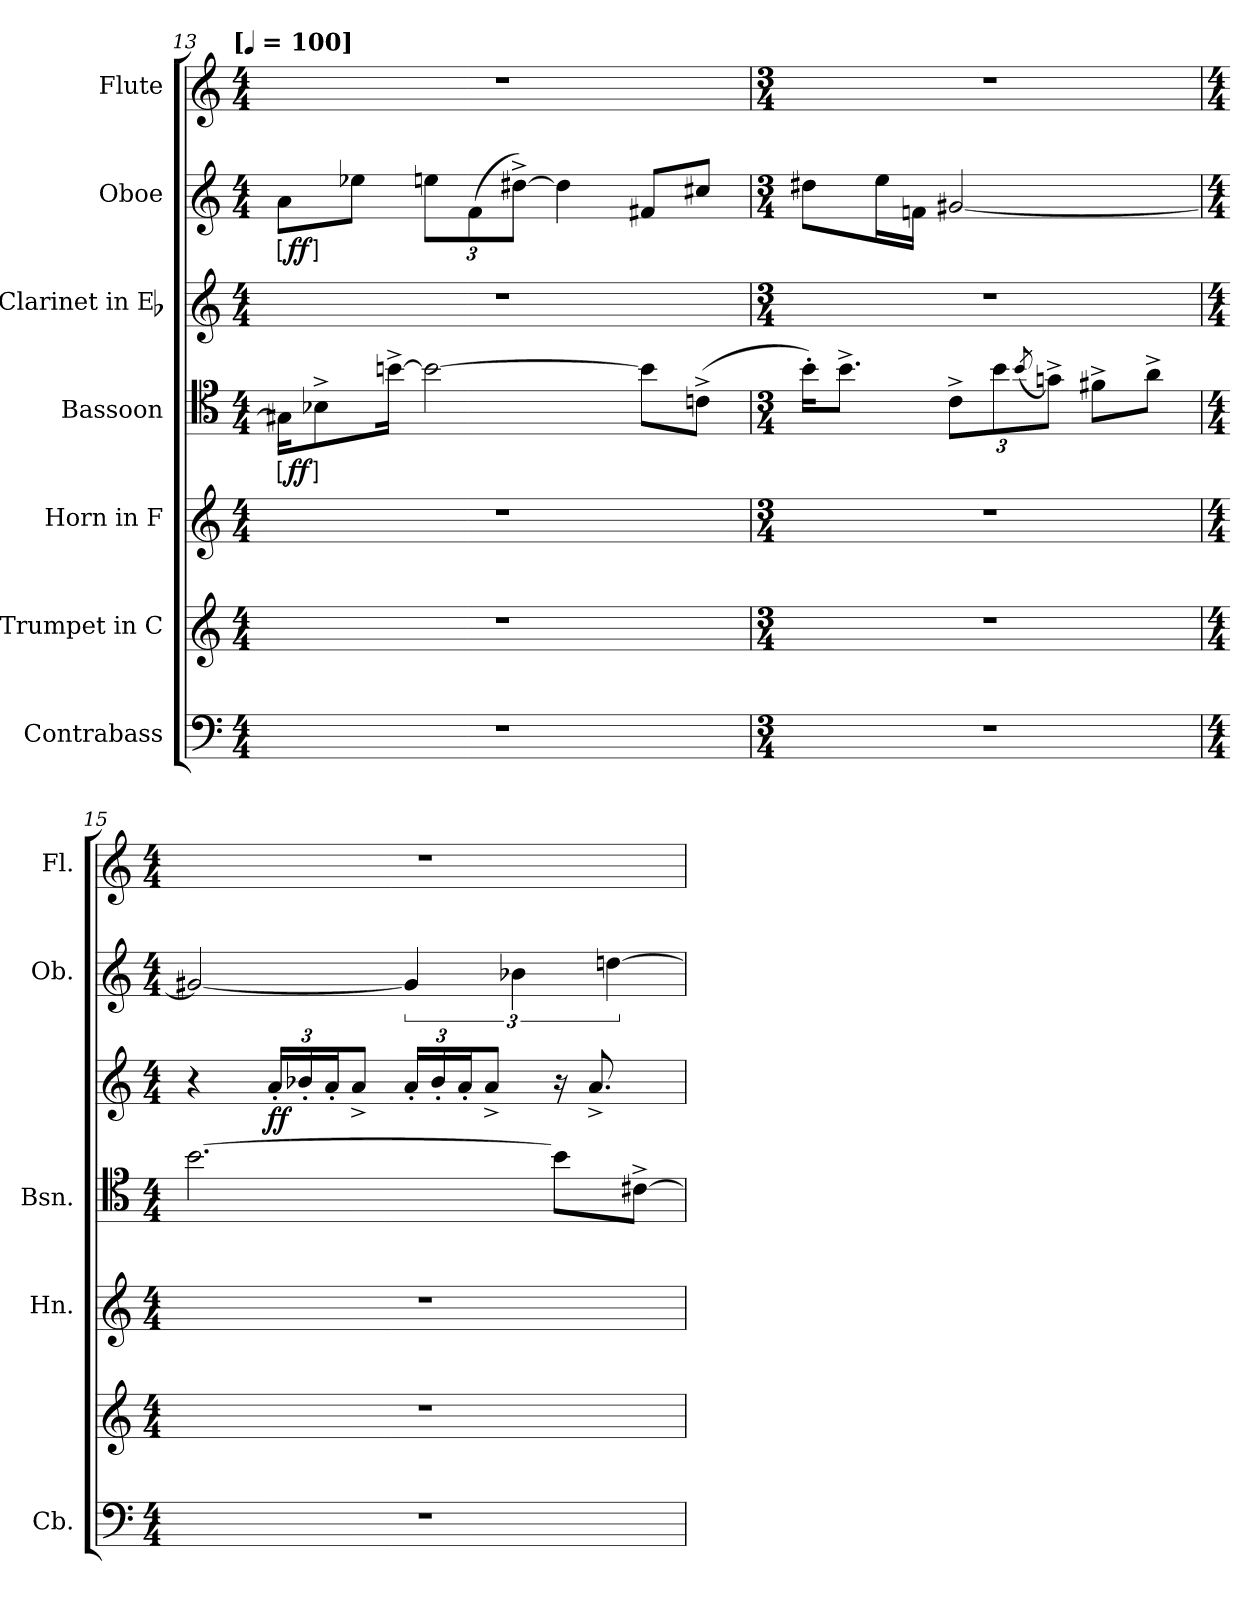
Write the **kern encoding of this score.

**kern	**kern	**kern	**kern	**dynam	**kern	**dynam	**kern	**dynam	**kern
*part7	*part6	*part5	*part4	*part4	*part3	*part3	*part2	*part2	*part1
*staff7	*staff6	*staff5	*staff4	*staff4	*staff3	*staff3	*staff2	*staff2	*staff1
*I"Contrabass	*I"Trumpet in C	*I"Horn in F	*I"Bassoon	*	*I"Clarinet in Eb	*	*I"Oboe	*	*I"Flute
*I'Cb.	*	*I'Hn.	*I'Bsn.	*	*	*	*I'Ob.	*	*I'Fl.
*clefF4	*clefG2	*clefG2	*clefC4	*	*clefG2	*	*clefG2	*	*clefG2
*ITrd7c12	*	*ITrd4c7	*	*	*ITrd-2c-3	*	*	*	*
*k[]	*k[]	*	*k[]	*	*	*	*k[]	*	*k[]
!!LO:TX:omd:t=[[quarter] = 100]
*M4/4	*M4/4	*M4/4	*M4/4	*	*M4/4	*	*M4/4	*	*M4/4
*MM100	*MM100	*MM100	*MM100	*	*MM100	*	*MM100	*	*MM100
=13	=13	=13	=13	=13	=13	=13	=13	=13	=13
!	!	!	!	!LO:DY:ed=brack	!	!	!	!LO:DY:ed=brack	!
1r	1r	1r	16G#XKL]	ff	1r	.	8aL	ff	1r
.	.	.	8B-X^	.	.	.	.	.	.
.	.	.	.	.	.	.	8ee-XJ	.	.
.	.	.	[16bn^Jk	.	.	.	.	.	.
.	.	.	2b_	.	.	.	12eenL	.	.
.	.	.	.	.	.	.	(12f	.	.
.	.	.	.	.	.	.	[12dd#X^J)	.	.
.	.	.	.	.	.	.	4dd#]	.	.
.	.	.	8bL]	.	.	.	8f#XL	.	.
.	.	.	(8cni^J	.	.	.	8cc#XJ	.	.
=14	=14	=14	=14	=14	=14	=14	=14	=14	=14
*M3/4	*M3/4	*M3/4	*M3/4	*	*M3/4	*	*M3/4	*	*M3/4
4%3r	4%3r	4%3r	16b'KL)	.	4%3r	.	8dd#XL	.	4%3r
.	.	.	8.b^J	.	.	.	.	.	.
.	.	.	.	.	.	.	16eeL	.	.
.	.	.	.	.	.	.	16fnJJ	.	.
.	.	.	12c^L	.	.	.	[2g#X	.	.
.	.	.	12b	.	.	.	.	.	.
.	.	.	(8qb/	.	.	.	.	.	.
.	.	.	12gni^J)	.	.	.	.	.	.
.	.	.	8f#X^L	.	.	.	.	.	.
.	.	.	8a^J	.	.	.	.	.	.
=15	=15	=15	=15	=15	=15	=15	=15	=15	=15
*M4/4	*M4/4	*M4/4	*M4/4	*	*M4/4	*	*M4/4	*	*M4/4
1r	1r	1r	[2.b	.	4r	.	2g#X_	.	1r
.	.	.	.	.	24cc'LL	ff	.	.	.
.	.	.	.	.	24dd-X'	.	.	.	.
.	.	.	.	.	24cc'J	.	.	.	.
.	.	.	.	.	8cc^J	.	.	.	.
.	.	.	.	.	24cc'LL	.	6g#]	.	.
.	.	.	.	.	24dd-'	.	.	.	.
.	.	.	.	.	24cc'J	.	.	.	.
.	.	.	.	.	8cc^J	.	.	.	.
.	.	.	.	.	.	.	6b-X	.	.
.	.	.	8bL]	.	16r	.	.	.	.
.	.	.	.	.	8.cc^	.	.	.	.
.	.	.	.	.	.	.	[6ddni	.	.
.	.	.	[8c#X^J	.	.	.	.	.	.
=	=	=	=	=	=	=	=	=	=
*-	*-	*-	*-	*-	*-	*-	*-	*-	*-
